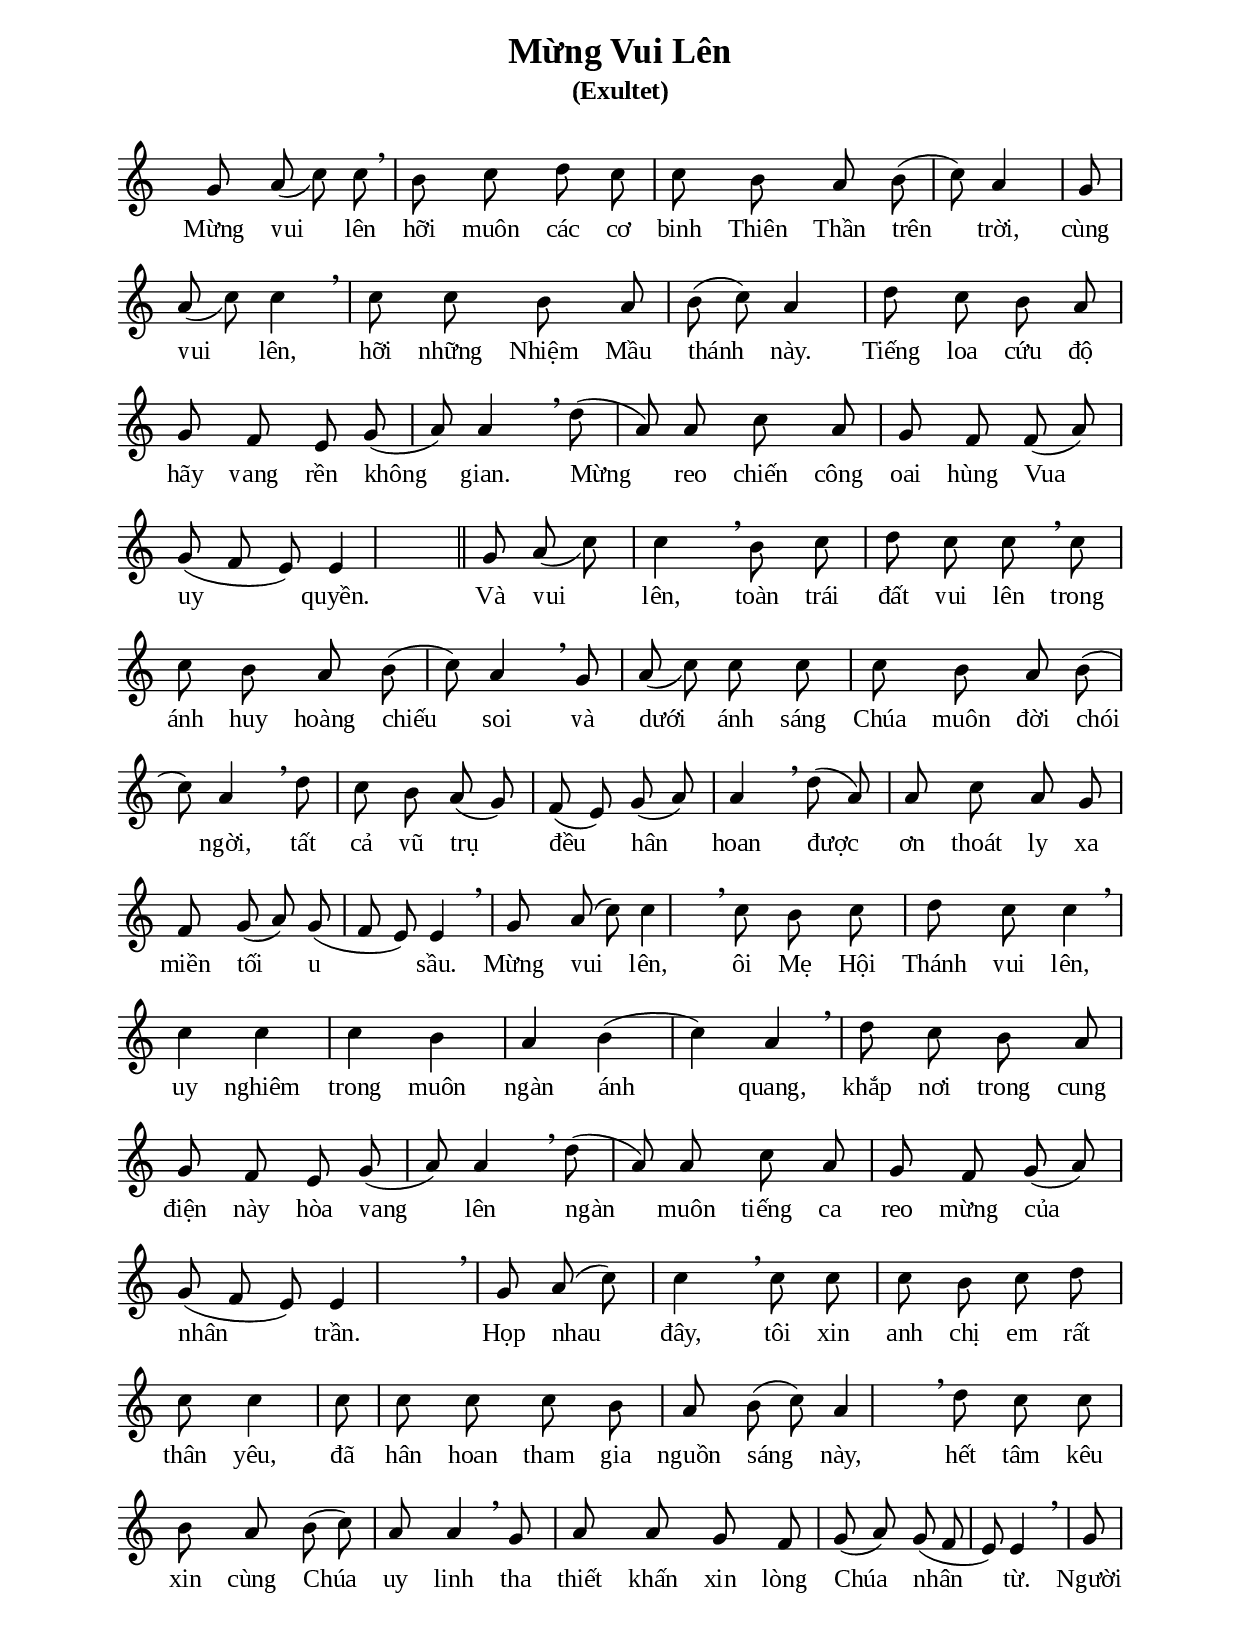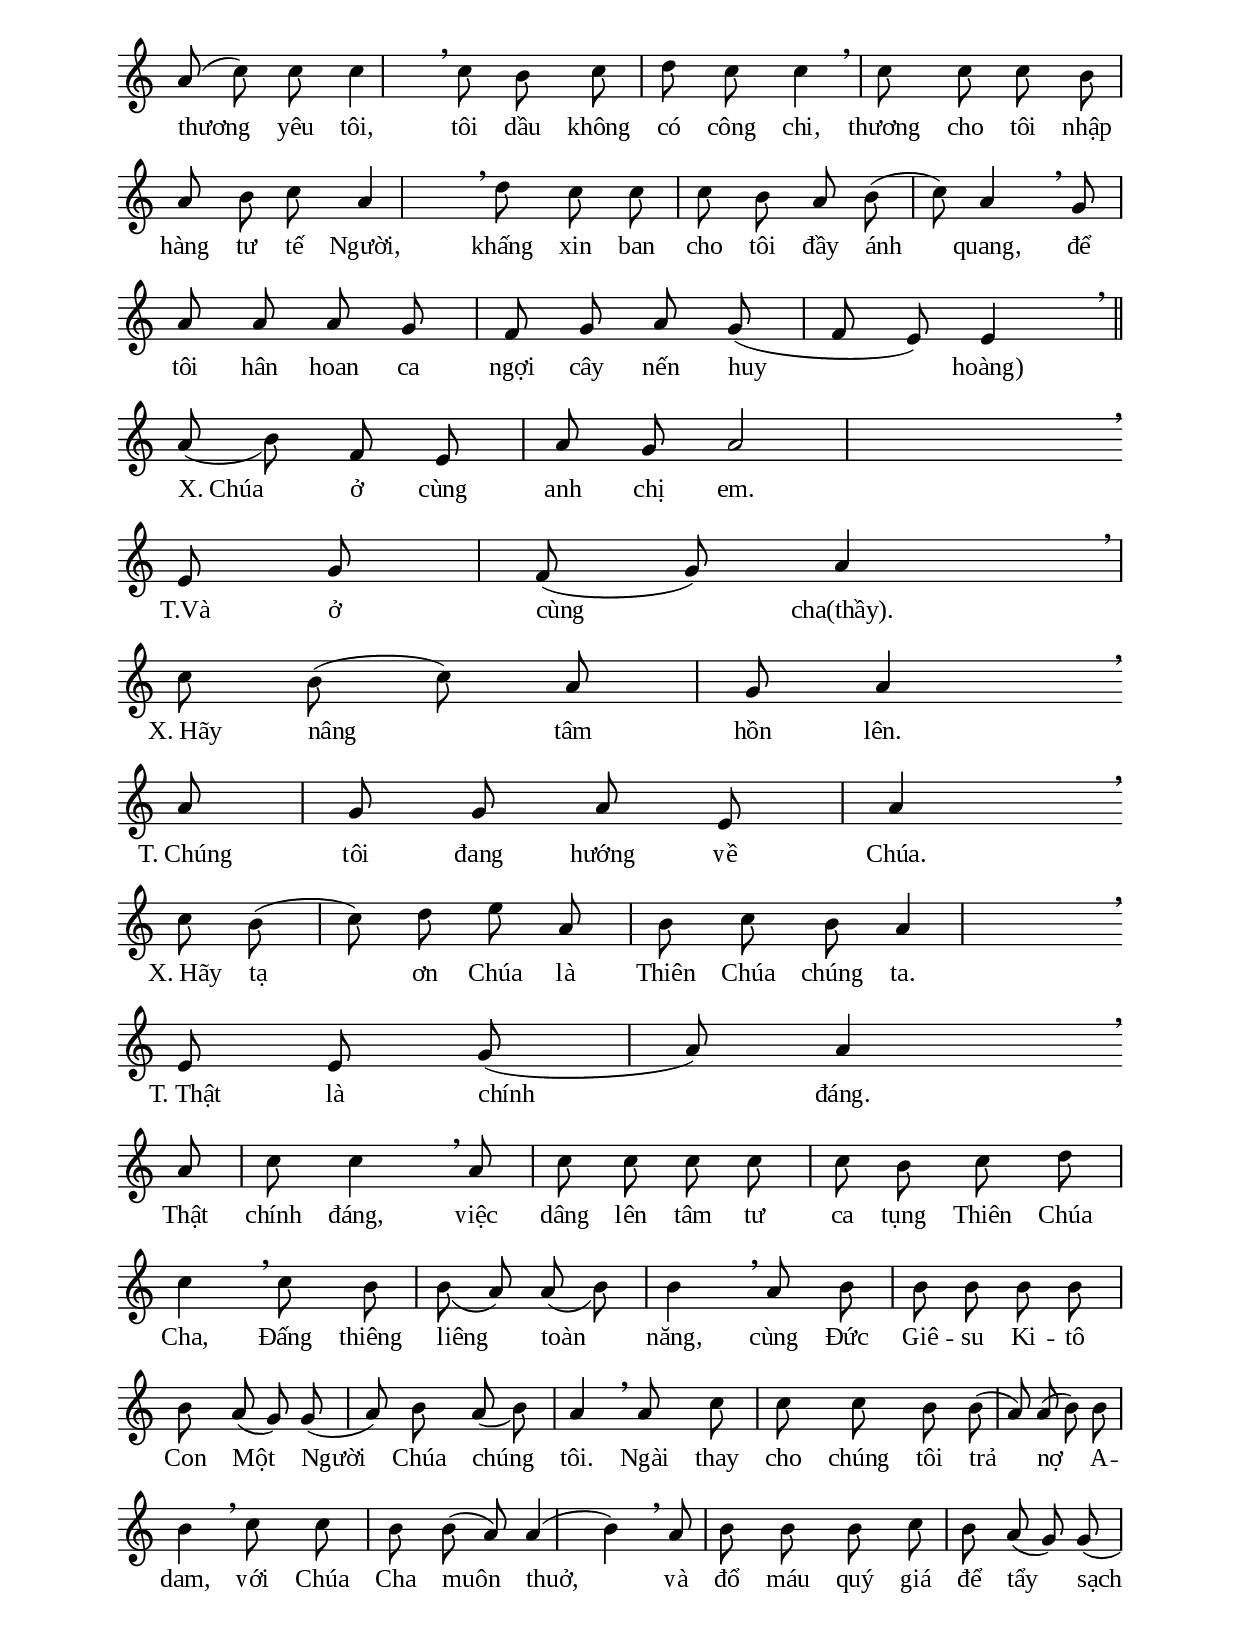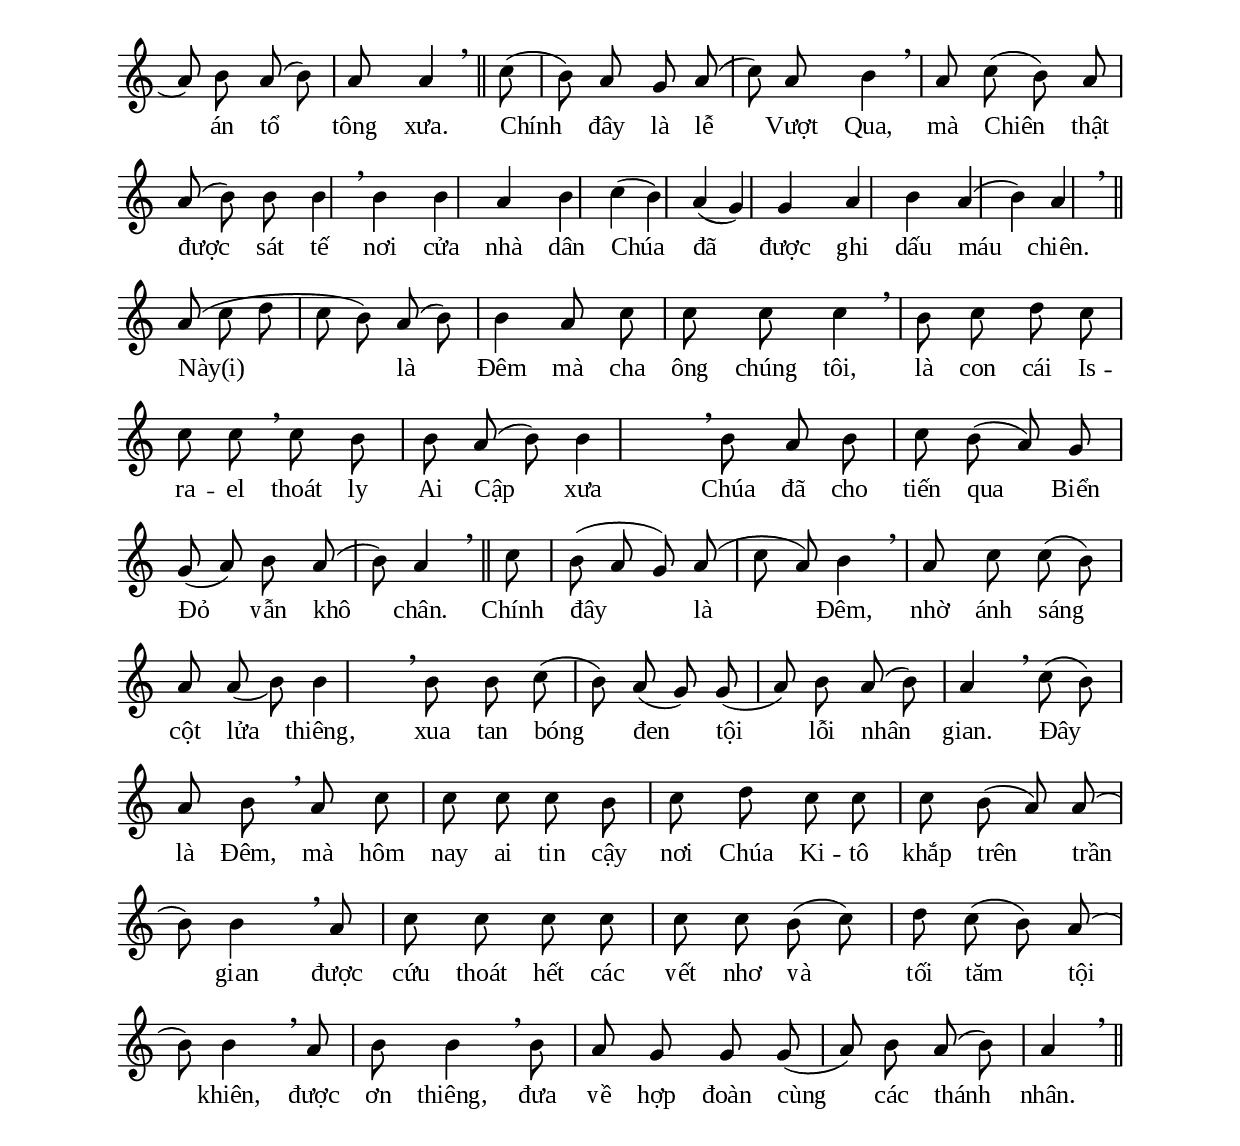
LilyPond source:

% Cài đặt chung
\version "2.20.0"
\include "english.ly"

\header {
  title = "Mừng Vui Lên"
  subtitle = "(Exultet)"
  composer = " "
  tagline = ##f
}

global = {
  \key c \major
  \time 2/4
}

\paper {
  #(set-paper-size "a4")
  top-margin = 15\mm
  bottom-margin = 15\mm
  left-margin = 20\mm
  right-margin = 20\mm
  indent = #0
  #(define fonts
	 (make-pango-font-tree "Liberation Serif"
	 		       "Liberation Serif"
			       "Liberation Serif"
			       (/ 20 20)))
  print-page-number = ##f
}

% Nhạc điệp khúc
nhacDiepKhuc = \relative c'' {
  %\set Score.timing = ##f
  \override Lyrics.LyricSpace.minimum-distance = #2.5
  \override Score.BarNumber.break-visibility = ##(#f #f #f)
  \autoBeamOff
  g8 a _(c) c \breathe b c d c c b a b (c) a4 \bar "|"
  g8 a _(c) c4 \breathe c8 c b a b (c) a4 \bar "|"
  d8 c b a g f e g (a) a4 \breathe
  d8 (a) a c a g f f (a) g8 (f e) e4 \bar "||"
  g8 a _(c) c4 \breathe b8 c d c c \breathe c c b a b (c) a4 \breathe
  g8 a _(c) c c c b a b (c) a4 \breathe
  d8 c b a (g) f (e) g (a) a4 \breathe
  d8 (a) a c a g f g (a) g (f e) e4 \breathe
  g8 a (c) c4 \breathe c8 b c d c c4 \breathe
  c c c b a b (c) a4 \breathe
  d8 c b a g f e g (a) a4 \breathe
  d8 (a) a c a g f g (a) g (f e) e4 \breathe \bar "|"
  g8 a (c) c4 \breathe c8 c c b c d c c4 \bar "|"
  c8 c c c b a b (c) a4 \breathe
  d8 c c b a b (c) a a4 \breathe
  g8 a a g f g (a) g (f e) e4 \breathe \bar "|"
  g8 a (c) c c4 \breathe
  c8 b c d c c4 \breathe
  c8 c c b a b c a4 \breathe
  d8 c c c b a b (c) a4 \breathe
  g8 a a a g f g a g (f e) e4 \breathe \bar "||" \break
  a8 _(b) f e a g a2 \breathe \break
  e8 g f (g) a4 \breathe \break
  c8 b (c) a g a4  \breathe \break
  a8 g g a e a4 \breathe \break
  c8 b (c) d e a, b c b a4 \breathe \break
  e8 e g (a) a4 \breathe \break
  
  a8 c c4 \breathe
  a8 c c c c c b c d c4 \breathe
  c8 b b _(a) a _(b) b4 \breathe
  a8 b b b b b b a (g) g (a) b a _(b) a4 \breathe
  a8 c c c b b (a) a (b) b b4 \breathe
  c8 c b b (a) a4 (b) \breathe
  a8 b b b c b a (g) g (a) b a (b) a a4 \breathe \bar "||"
  c8 (b) a g a (c) a b4 \breathe
  a8 c (b) a a (b) b b4 \breathe
  b b a b c (b) a (g) g a b a (b) a4 \breathe \bar "||"
  a8 (c d c b) a (b) b4 a8 c c c c4 \breathe
  b8 c d c c c \breathe
  c b b a (b) b4 \breathe
  b8 a b c b (a) g g (a) b a (b) a4 \breathe \bar "||"
  c8 b (a g) a (c a) b4 \breathe
  a8 c c (b) a a _(b) b4 \breathe
  b8 b c (b) a (g) g (a) b a (b) a4 \breathe
  c8 (b) a b \breathe
  a8 c c c c b c d c c c b (a) a (b) b4 \breathe
  a8 c c c c c c b (c) d c (b) a (b) b4 \breathe
  a8 b b4 \breathe
  b8 a g g g (a) b a (b) a4 \breathe \bar "||"
  
}

% Lời điệp khúc
loiDiepKhuc = \lyricmode {
%  \override LyricText.self-alignment-X = #CENTER
  Mừng vui lên hỡi muôn các cơ binh Thiên Thần trên trời,
  cùng vui lên, hỡi những Nhiệm Mầu thánh này.
  Tiếng loa cứu độ hãy vang rền không gian.
  Mừng reo chiến công oai hùng Vua uy quyền.
  Và vui lên, toàn trái đất vui lên trong ánh huy hoàng chiếu soi
  và dưới ánh sáng Chúa muôn đời chói ngời,
  tất cả vũ trụ đều hân hoan được ơn thoát ly xa miền tối u sầu.
  Mừng vui lên, ôi Mẹ Hội Thánh vui lên, uy nghiêm trong muôn ngàn ánh quang,
  khắp nơi trong cung điện này hòa vang lên ngàn muôn tiếng ca reo mừng của nhân trần.
  Họp nhau đây, tôi xin anh chị em rất thân yêu, đã hân hoan tham gia nguồn sáng này,
  hết tâm kêu xin cùng Chúa uy linh tha thiết khấn xin lòng Chúa nhân từ.
  Người thương yêu tôi, tôi dầu không có công chi, thương cho tôi nhập hàng tư tế Người,
  khấng xin ban cho tôi đầy ánh quang, để tôi hân hoan ca ngợi cây nến huy hoàng)
  "X. Chúa" ở cùng anh chị em.
  "T.Và" ở cùng cha(thầy).
  "X. Hãy" nâng tâm hồn lên.
  "T. Chúng" tôi đang hướng về Chúa.
  "X. Hãy" tạ ơn Chúa là Thiên Chúa chúng ta.
  "T. Thật" là chính đáng.
  Thật chính đáng, việc dâng lên tâm tư ca tụng Thiên Chúa Cha,
  Đấng thiêng liêng toàn năng, cùng Đức Giê -- su Ki -- tô Con Một Người Chúa chúng tôi.
  Ngài thay cho chúng tôi trả nợ A -- dam, với Chúa Cha muôn thuở,
  và đổ máu quý giá để tẩy sạch án tổ tông xưa.
  Chính đây là lễ Vượt Qua, mà Chiên thật được sát tế
  nơi cửa nhà dân Chúa đã được ghi dấu máu chiên.
  Này(i) là Đêm mà cha ông chúng tôi, là con cái Is -- ra -- el thoát ly Ai Cập xưa
  Chúa đã cho tiến qua Biển Đỏ vẫn khô chân.
  Chính đây là Đêm, nhờ ánh sáng cột lửa thiêng, xua tan bóng đen tội lỗi nhân gian.
  Đây là Đêm, mà hôm nay ai tin cậy nơi Chúa Ki -- tô khắp trên trần gian
  được cứu thoát hết các vết nhơ và tối tăm tội khiên, được ơn thiêng,
  đưa về hợp đoàn cùng các thánh nhân.
  Này(i) là Đêm, xiềng xích bị bẻ tung, Đức Ki -- tô bỏ ngục hình vinh thắng tiến lên.
  Ôi huyền nhiệm thay, lòng Chúa quá yêu trần thế chúng tôi.
  Tình thương yêu của Chúa không ai hiểu thấu, để cứu đầy tờ, Chúa đã nộp chính Con yêu.
  Ôi cần thiết thay tội A -- dam, tội đã được tẩy xóa chính nhờ sự chết Chúa Ki -- tô.
  Ôi tội hồng phúc, vì cho chúng ta Đấng Cứu Chuộc rất cao sang.
  Vì thế sự thánh thiện của đêm nay xua đuổi hết tội khiên,
  tẩy trừ vết nhơ, người có tội được sạch trong, kẻ ưu phiền sướng vui hân hoan.
  Ôi đêm hồng ân, này đêm nối kết trời đất, kết hợp Thiên Chúa với muôn người thế chúng tôi.
  Kính lạy Cha chí thánh, nguyện xin nguồn ơn thánh đêm nay nhận lấy hương thơm lễ chiều hôm,
  là lễ nghi dâng cây nến làm bởi sáp ong tinh tuyền đây,
  do tay thừa tác viên giáo hội cùng kính dâng lên.
  Nguyện xin cho cây nến này dâng Chúa đây luôn luôn được tỏa sáng,
  phá tan mọi bóng tối đêm nay.
  Nguyện cho ánh nến lung linh hòa với muôn muôn vì sao, luôn được Chúa đoái thương
  xem như hương trầm ngát thơm bay.
  Ước mong ngôi Sao Mai, sẽ gặp gỡ ánh lửa này chiếu soi luôn.
  Này đây ngôi sao không bao giờ lặn đi.
  Chính là Con Chúa Đức Ki -- tô, Ngôi Sao từ nơi tối tăm vượt lên chiếu sáng nhân gian.
  Người là Đấng thống trị hằng sống đến muôn đời muôn kiếp vinh quang.
  A -- men.
}

% Bố trí
\score {
  \new ChoirStaff <<
    \new Staff = chorus <<
      \override Staff.TimeSignature.transparent = ##t
      \new Voice = "sopranos" {
        \global \stemNeutral \nhacDiepKhuc
      }
    >>
    \new Lyrics \lyricsto sopranos \loiDiepKhuc
  >>
}
